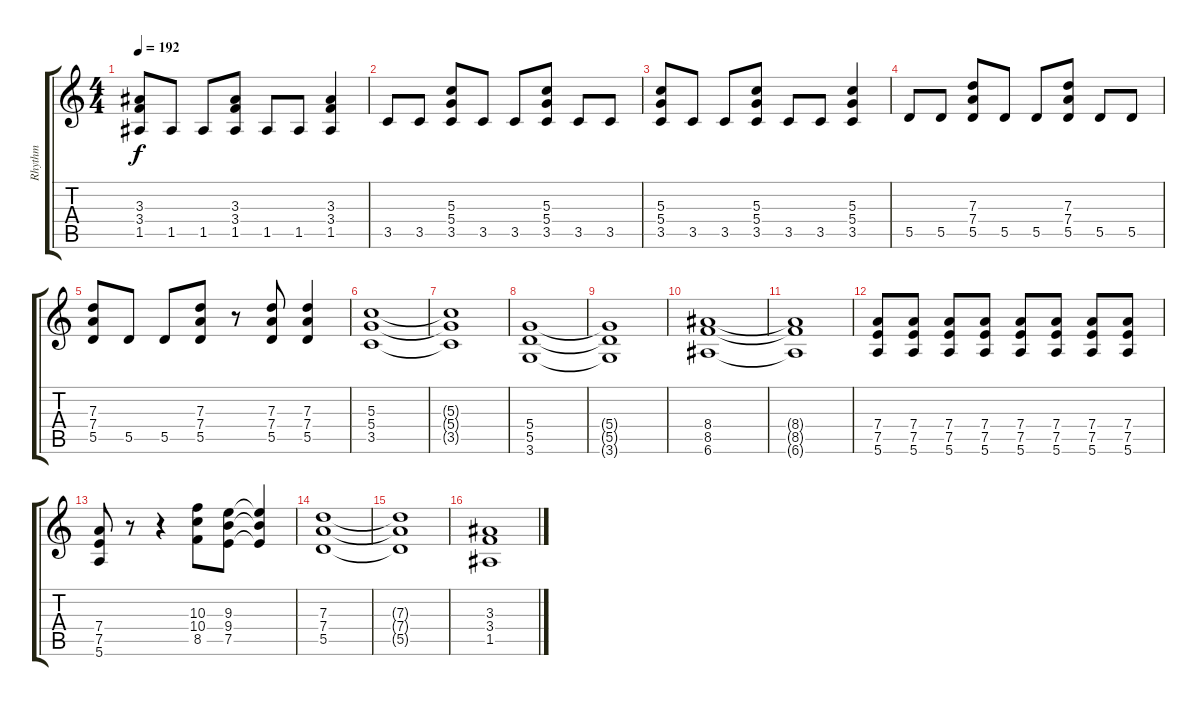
\track ("Rhythm" "Rhythm") {instrument distortionguitar}
\staff {score tabs}
\tuning (E4 B3 G3 D3 A2 E2) {hide}
\ts (4 4)
\tempo 192
\clef g2
\ks c
(3.3 3.4 1.5).8{dy f} 1.5.8 1.5.8 (3.3 3.4 1.5).8 1.5.8 1.5.8 (3.3 3.4 1.5).4 |
3.5.8 3.5.8 (5.3 5.4 3.5).8 3.5.8 3.5.8 (5.3 5.4 3.5).8 3.5.8 3.5.8 |
(5.3 5.4 3.5).8 3.5.8 3.5.8 (5.3 5.4 3.5).8 3.5.8 3.5.8 (5.3 5.4 3.5).4 |
5.5.8 5.5.8 (7.3 7.4 5.5).8 5.5.8 5.5.8 (7.3 7.4 5.5).8 5.5.8 5.5.8 |
(7.3 7.4 5.5).8 5.5.8 5.5.8 (7.3 7.4 5.5).8 r.8 (7.3 7.4 5.5).8 (7.3 7.4 5.5).4 |
(5.3 5.4 3.5).1 |
(5.3{t} 5.4{t} 3.5{t}).1 |
(5.4 5.5 3.6).1 |
(5.4{t} 5.5{t} 3.6{t}).1 |
(8.4 8.5 6.6).1 |
(8.4{t} 8.5{t} 6.6{t}).1 |
(7.4 7.5 5.6).8 (7.4 7.5 5.6).8 (7.4 7.5 5.6).8 (7.4 7.5 5.6).8 (7.4 7.5 5.6).8 (7.4 7.5 5.6).8 (7.4 7.5 5.6).8 (7.4 7.5 5.6).8 |
(7.4 7.5 5.6).8 r.8 r.4 (10.3 10.4 8.5).8 (9.3 9.4 7.5).8 (9.3{t} 9.4{t} 7.5{t}).4 |
(7.3 7.4 5.5).1 |
(7.3{t} 7.4{t} 5.5{t}).1 |
(3.3 3.4 1.5).1
